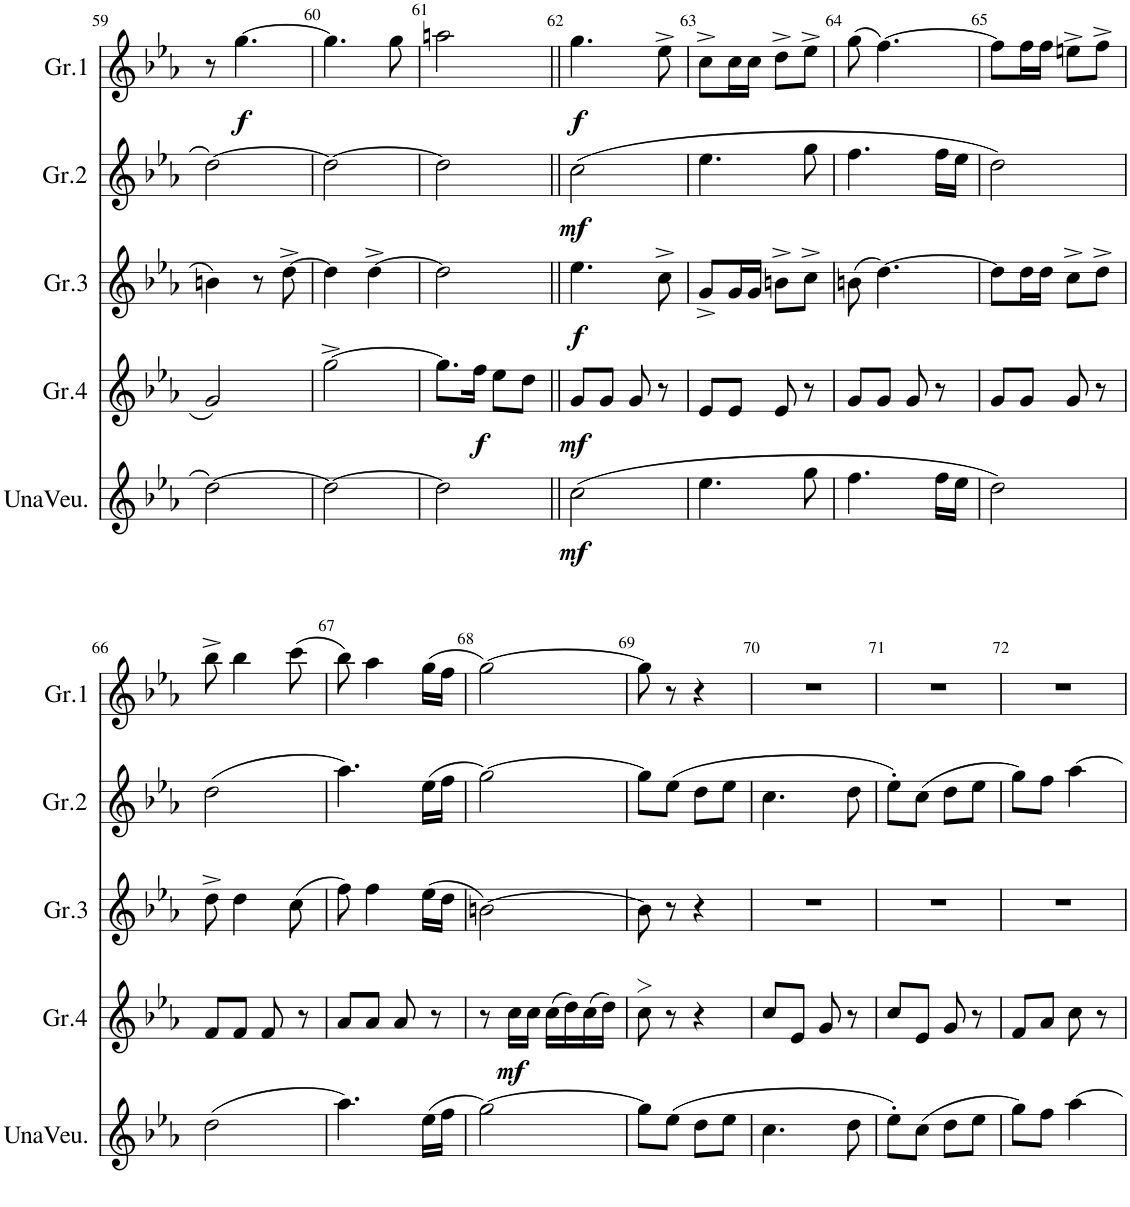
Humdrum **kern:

**kern	**dynam	**kern	**dynam	**kern	**dynam	**kern	**dynam	**kern	**dynam
*part5	*part5	*part4	*part4	*part3	*part3	*part2	*part2	*part1	*part1
*staff5	*staff5	*staff4	*staff4	*staff3	*staff3	*staff2	*staff2	*staff1	*staff1
*I"Unificació una veu	*	*I"Gralla4	*	*I"Gralla3	*	*I"Gralla2	*	*I"Gralla1	*
*I'UnaVeu.	*	*I'Gr.4	*	*I'Gr.3	*	*I'Gr.2	*	*I'Gr.1	*
!!LO:PB:g=z
*clefG2	*	*clefG2	*	*clefG2	*	*clefG2	*	*clefG2	*
*	*	*	*	*ITrd1c2	*	*	*	*	*
*k[b-e-a-]	*	*k[b-e-a-]	*	*k[b-e-a-]	*	*k[b-e-a-]	*	*k[b-e-a-]	*
*M2/4	*	*M2/4	*	*M2/4	*	*M2/4	*	*M2/4	*
=59	=59	=59	=59	=59	=59	=59	=59	=59	=59
[2dd\	.	2g/	.	4bn\	.	[2dd\	.	8r	.
!	!	!	!	!	!	!	!	!	!LO:DY:b
.	.	.	.	.	.	.	.	[4.gg\	f
.	.	.	.	8r	.	.	.	.	.
.	.	.	.	[8dd^\	.	.	.	.	.
=60	=60	=60	=60	=60	=60	=60	=60	=60	=60
2dd\_	.	[2gg^\	.	4dd\]	.	2dd\_	.	4.gg\]	.
.	.	.	.	[4dd^\	.	.	.	.	.
.	.	.	.	.	.	.	.	8gg\	.
=61	=61	=61	=61	=61	=61	=61	=61	=61	=61
2dd\]	.	8.gg\L]	.	2dd\]	.	2dd\]	.	2aan\	.
!	!	!	!LO:DY:b	!	!	!	!	!	!
.	.	16ff\Jk	f	.	.	.	.	.	.
.	.	8ee-\L	.	.	.	.	.	.	.
.	.	8dd\J	.	.	.	.	.	.	.
=62||	=62||	=62||	=62||	=62||	=62||	=62||	=62||	=62||	=62||
!	!LO:DY:b	!	!LO:DY:b	!	!LO:DY:b	!	!LO:DY:b	!	!LO:DY:b
(2cc\	mf	8g/L	mf	4.ee-\	f	(2cc\	mf	4.gg\	f
.	.	8g/J	.	.	.	.	.	.	.
.	.	8g/	.	.	.	.	.	.	.
.	.	8r	.	8cc^\	.	.	.	8ee-^\	.
=63	=63	=63	=63	=63	=63	=63	=63	=63	=63
4.ee-\	.	8e-/L	.	8g^/L	.	4.ee-\	.	8cc^\L	.
.	.	8e-/J	.	16g/L	.	.	.	16cc\L	.
.	.	.	.	16g/JJ	.	.	.	16cc\JJ	.
.	.	8e-/	.	8bn^\L	.	.	.	8dd^\L	.
8gg\	.	8r	.	8cc^\J	.	8gg\	.	8ee-^\J	.
=64	=64	=64	=64	=64	=64	=64	=64	=64	=64
4.ff\	.	8g/L	.	(8bn\	.	4.ff\	.	(8gg\	.
.	.	8g/J	.	[4.dd\)	.	.	.	[4.ff\)	.
.	.	8g/	.	.	.	.	.	.	.
16ff\LL	.	8r	.	.	.	16ff\LL	.	.	.
16ee-\JJ	.	.	.	.	.	16ee-\JJ	.	.	.
=65	=65	=65	=65	=65	=65	=65	=65	=65	=65
2dd\)	.	8g/L	.	8dd\L]	.	2dd\)	.	8ff\L]	.
.	.	8g/J	.	16dd\L	.	.	.	16ff\L	.
.	.	.	.	16dd\JJ	.	.	.	16ff\JJ	.
.	.	8g/	.	8cc^\L	.	.	.	8een^\L	.
.	.	8r	.	8dd^\J	.	.	.	8ff^\J	.
!!LO:LB:g=z
=66	=66	=66	=66	=66	=66	=66	=66	=66	=66
(2dd\	.	8f/L	.	8dd^\	.	(2dd\	.	8bb-^\	.
.	.	8f/J	.	4dd\	.	.	.	4bb-\	.
.	.	8f/	.	.	.	.	.	.	.
.	.	8r	.	(8cc\	.	.	.	(8ccc\	.
=67	=67	=67	=67	=67	=67	=67	=67	=67	=67
4.aa-\)	.	8a-/L	.	8ff\)	.	4.aa-\)	.	8bb-\)	.
.	.	8a-/J	.	4ff\	.	.	.	4aa-\	.
.	.	8a-/	.	.	.	.	.	.	.
(16ee-\LL	.	8r	.	(16ee-\LL	.	(16ee-\LL	.	(16gg\LL	.
16ff\JJ	.	.	.	16dd\JJ	.	16ff\JJ	.	16ff\JJ	.
=68	=68	=68	=68	=68	=68	=68	=68	=68	=68
[2gg\)	.	8r	.	[2bn\)	.	[2gg\)	.	[2gg\)	.
!	!	!	!LO:DY:b	!	!	!	!	!	!
.	.	16cc\LL	mf	.	.	.	.	.	.
.	.	16cc\JJ	.	.	.	.	.	.	.
.	.	(16cc\LL	.	.	.	.	.	.	.
.	.	16dd\)	.	.	.	.	.	.	.
.	.	(16cc\	.	.	.	.	.	.	.
.	.	16dd\JJ)	.	.	.	.	.	.	.
=69	=69	=69	=69	=69	=69	=69	=69	=69	=69
8gg\L]	.	8cc>\	.	8b\]	.	8gg\L]	.	8gg\]	.
(8ee-\J	.	8r	.	8r	.	(8ee-\J	.	8r	.
8dd\L	.	4r	.	4r	.	8dd\L	.	4r	.
8ee-\J	.	.	.	.	.	8ee-\J	.	.	.
=70	=70	=70	=70	=70	=70	=70	=70	=70	=70
4.cc\	.	8cc/L	.	2r	.	4.cc\	.	2r	.
.	.	8e-/J	.	.	.	.	.	.	.
.	.	8g/	.	.	.	.	.	.	.
8dd\	.	8r	.	.	.	8dd\	.	.	.
=71	=71	=71	=71	=71	=71	=71	=71	=71	=71
8ee-'\L)	.	8cc/L	.	2r	.	8ee-'\L)	.	2r	.
(8cc\J	.	8e-/J	.	.	.	(8cc\J	.	.	.
8dd\L	.	8g/	.	.	.	8dd\L	.	.	.
8ee-\J	.	8r	.	.	.	8ee-\J	.	.	.
=72	=72	=72	=72	=72	=72	=72	=72	=72	=72
8gg\L)	.	8f/L	.	2r	.	8gg\L)	.	2r	.
8ff\J	.	8a-/J	.	.	.	8ff\J	.	.	.
[4aa-\	.	8cc\	.	.	.	[4aa-\	.	.	.
.	.	8r	.	.	.	.	.	.	.
=	=	=	=	=	=	=	=	=	=
*-	*-	*-	*-	*-	*-	*-	*-	*-	*-
